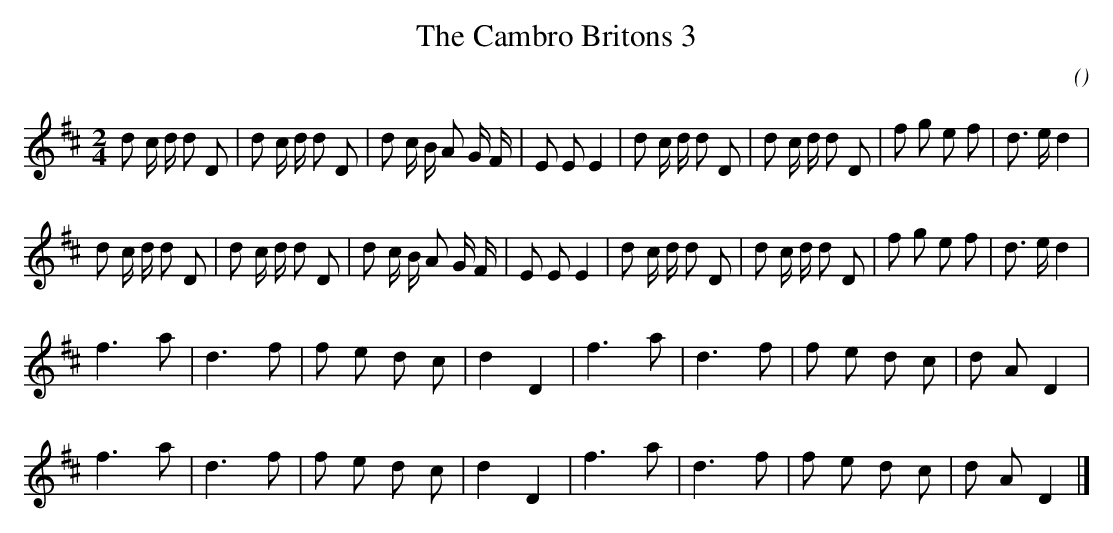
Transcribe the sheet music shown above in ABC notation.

X:1
T: The Cambro Britons 3
C:
O:
M:2/4
K:D
K:D
M:2/4
L:1/16
d2 c d d2 D2 | d2 c d d2 D2 | d2 c B A2 G F | E2 E2 E4 |\
d2 c d d2 D2 | d2 c d d2 D2 | f2 g2 e2 f2 | d3 e d4 |
d2 c d d2 D2 | d2 c d d2 D2 | d2 c B A2 G F | E2 E2 E4 |\
d2 c d d2 D2 | d2 c d d2 D2 | f2 g2 e2 f2 | d3 e d4 |
f6 a2 | d6 f2 | f2 e2 d2 c2 | d4 D4 |\
f6 a2 | d6 f2 | f2 e2 d2 c2 | d2 A2 D4 |
f6 a2 | d6 f2 | f2 e2 d2 c2 | d4 D4 |\
f6 a2 | d6 f2 | f2 e2 d2 c2 | d2 A2 D4 |]
